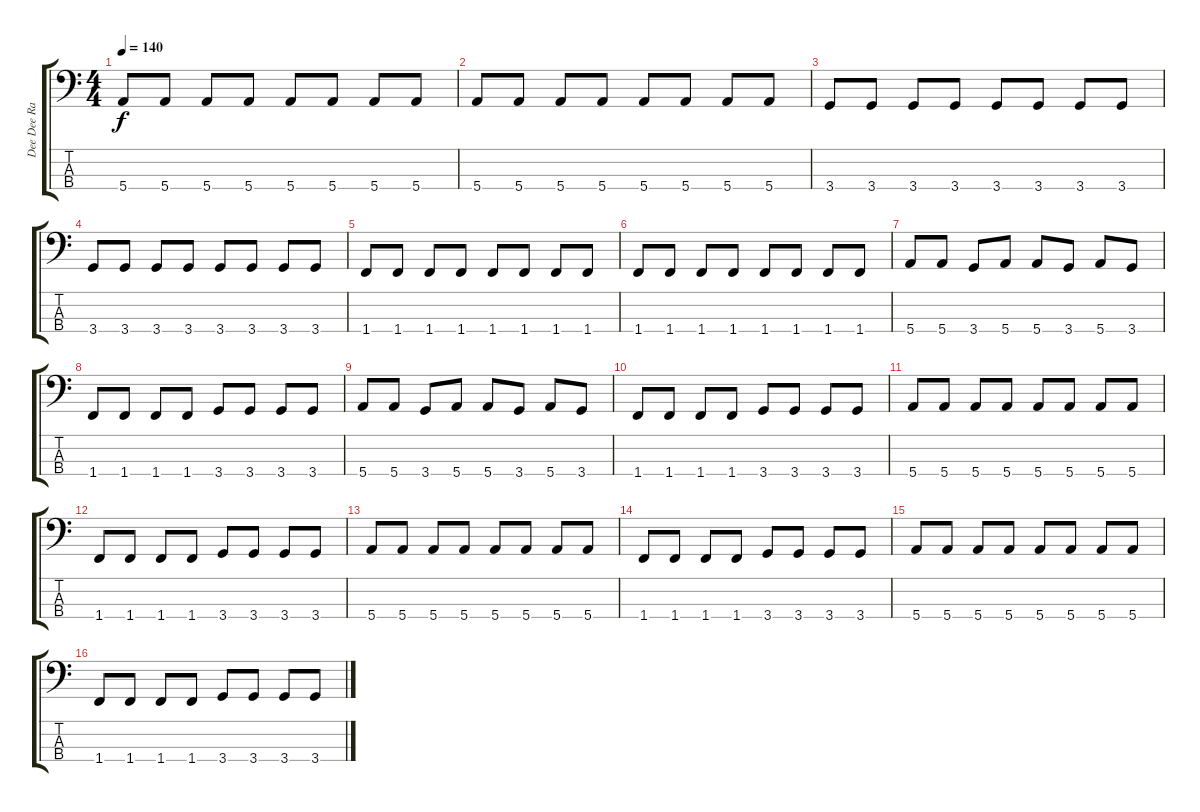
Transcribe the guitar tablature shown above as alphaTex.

\track ("Dee Dee Ramone" "Dee Dee Ra") {instrument electricbasspick}
\staff {score tabs}
\tuning (G2 D2 A1 E1) {hide}
\ts (4 4)
\tempo 140
\clef f4
\ks c
5.4.8{dy f} 5.4.8 5.4.8 5.4.8 5.4.8 5.4.8 5.4.8 5.4.8 |
5.4.8 5.4.8 5.4.8 5.4.8 5.4.8 5.4.8 5.4.8 5.4.8 |
3.4.8 3.4.8 3.4.8 3.4.8 3.4.8 3.4.8 3.4.8 3.4.8 |
3.4.8 3.4.8 3.4.8 3.4.8 3.4.8 3.4.8 3.4.8 3.4.8 |
1.4.8 1.4.8 1.4.8 1.4.8 1.4.8 1.4.8 1.4.8 1.4.8 |
1.4.8 1.4.8 1.4.8 1.4.8 1.4.8 1.4.8 1.4.8 1.4.8 |
5.4.8 5.4.8 3.4.8 5.4.8 5.4.8 3.4.8 5.4.8 3.4.8 |
1.4.8 1.4.8 1.4.8 1.4.8 3.4.8 3.4.8 3.4.8 3.4.8 |
5.4.8 5.4.8 3.4.8 5.4.8 5.4.8 3.4.8 5.4.8 3.4.8 |
1.4.8 1.4.8 1.4.8 1.4.8 3.4.8 3.4.8 3.4.8 3.4.8 |
5.4.8 5.4.8 5.4.8 5.4.8 5.4.8 5.4.8 5.4.8 5.4.8 |
1.4.8 1.4.8 1.4.8 1.4.8 3.4.8 3.4.8 3.4.8 3.4.8 |
5.4.8 5.4.8 5.4.8 5.4.8 5.4.8 5.4.8 5.4.8 5.4.8 |
1.4.8 1.4.8 1.4.8 1.4.8 3.4.8 3.4.8 3.4.8 3.4.8 |
5.4.8 5.4.8 5.4.8 5.4.8 5.4.8 5.4.8 5.4.8 5.4.8 |
1.4.8 1.4.8 1.4.8 1.4.8 3.4.8 3.4.8 3.4.8 3.4.8
